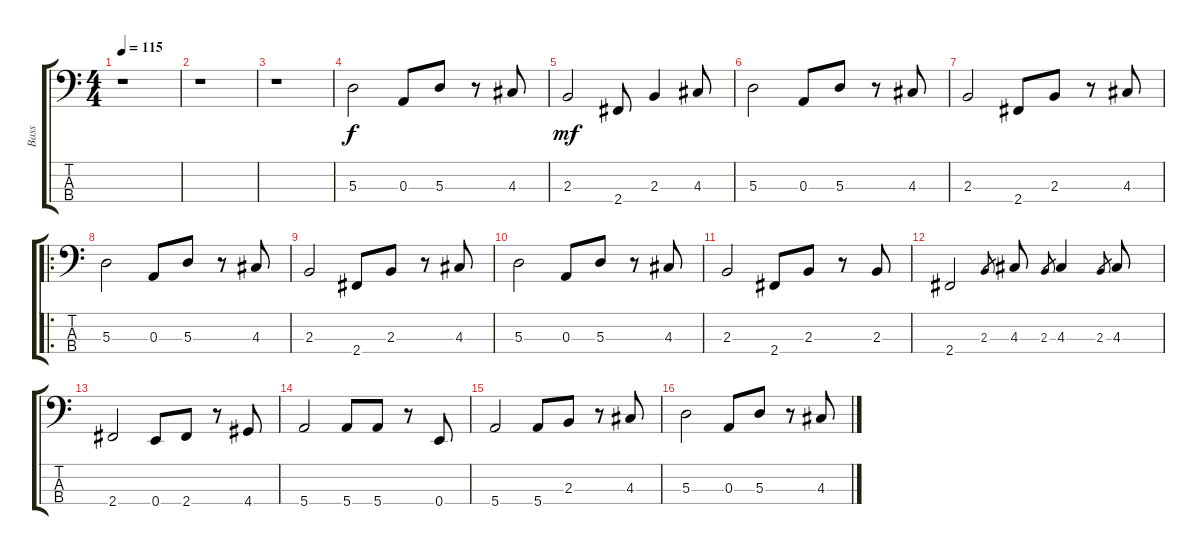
\track ("Bass" "Bass") {instrument electricbassfinger}
\staff {score tabs}
\tuning (G2 D2 A1 E1) {hide}
\ts (4 4)
\tempo 115
\clef f4
\ks c
r.1{dy f instrument electricbassfinger} |
r.1 |
r.1 |
5.3.2 0.3.8 5.3.8 r.8 4.3.8 |
2.3.2{dy mf} 2.4.8 2.3.4 4.3.8 |
5.3.2 0.3.8 5.3.8 r.8 4.3.8 |
2.3.2 2.4.8 2.3.8 r.8 4.3.8 |
\ro
5.3.2 0.3.8 5.3.8 r.8 4.3.8 |
2.3.2 2.4.8 2.3.8 r.8 4.3.8 |
5.3.2 0.3.8 5.3.8 r.8 4.3.8 |
2.3.2 2.4.8 2.3.8 r.8 2.3.8 |
2.4.2 2.3.8{gr} 4.3.8 2.3.8{gr} 4.3.4 2.3.8{gr} 4.3.8 |
2.4.2 0.4.8 2.4.8 r.8 4.4.8 |
5.4.2 5.4.8 5.4.8 r.8 0.4.8 |
5.4.2 5.4.8 2.3.8 r.8 4.3.8 |
5.3.2 0.3.8 5.3.8 r.8 4.3.8
